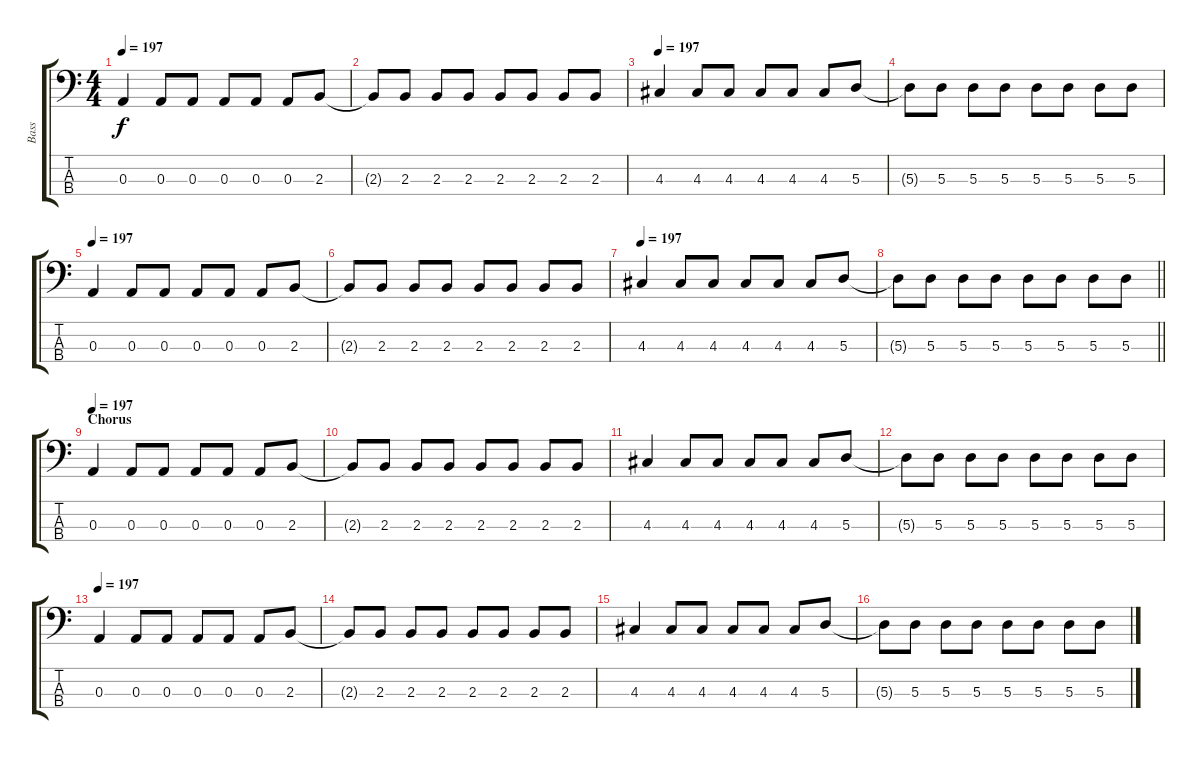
\track ("Bass" "Bass") {instrument electricbasspick}
\staff {score tabs}
\tuning (G2 D2 A1 E1) {hide}
\ts (4 4)
\tempo 197
\clef f4
\ks c
0.3.4{dy f} 0.3.8 0.3.8 0.3.8 0.3.8 0.3.8 2.3.8 |
2.3{t}.8 2.3.8 2.3.8 2.3.8 2.3.8 2.3.8 2.3.8 2.3.8 |
\tempo 197
4.3.4 4.3.8 4.3.8 4.3.8 4.3.8 4.3.8 5.3.8 |
5.3{t}.8 5.3.8 5.3.8 5.3.8 5.3.8 5.3.8 5.3.8 5.3.8 |
\tempo 197
0.3.4 0.3.8 0.3.8 0.3.8 0.3.8 0.3.8 2.3.8 |
2.3{t}.8 2.3.8 2.3.8 2.3.8 2.3.8 2.3.8 2.3.8 2.3.8 |
\tempo 197
4.3.4 4.3.8 4.3.8 4.3.8 4.3.8 4.3.8 5.3.8 |
\barLineRight lightlight
5.3{t}.8 5.3.8 5.3.8 5.3.8 5.3.8 5.3.8 5.3.8 5.3.8 |
\section ("" "Chorus")
\tempo 197
0.3.4 0.3.8 0.3.8 0.3.8 0.3.8 0.3.8 2.3.8 |
2.3{t}.8 2.3.8 2.3.8 2.3.8 2.3.8 2.3.8 2.3.8 2.3.8 |
4.3.4 4.3.8 4.3.8 4.3.8 4.3.8 4.3.8 5.3.8 |
5.3{t}.8 5.3.8 5.3.8 5.3.8 5.3.8 5.3.8 5.3.8 5.3.8 |
\tempo 197
0.3.4 0.3.8 0.3.8 0.3.8 0.3.8 0.3.8 2.3.8 |
2.3{t}.8 2.3.8 2.3.8 2.3.8 2.3.8 2.3.8 2.3.8 2.3.8 |
4.3.4 4.3.8 4.3.8 4.3.8 4.3.8 4.3.8 5.3.8 |
5.3{t}.8 5.3.8 5.3.8 5.3.8 5.3.8 5.3.8 5.3.8 5.3.8
